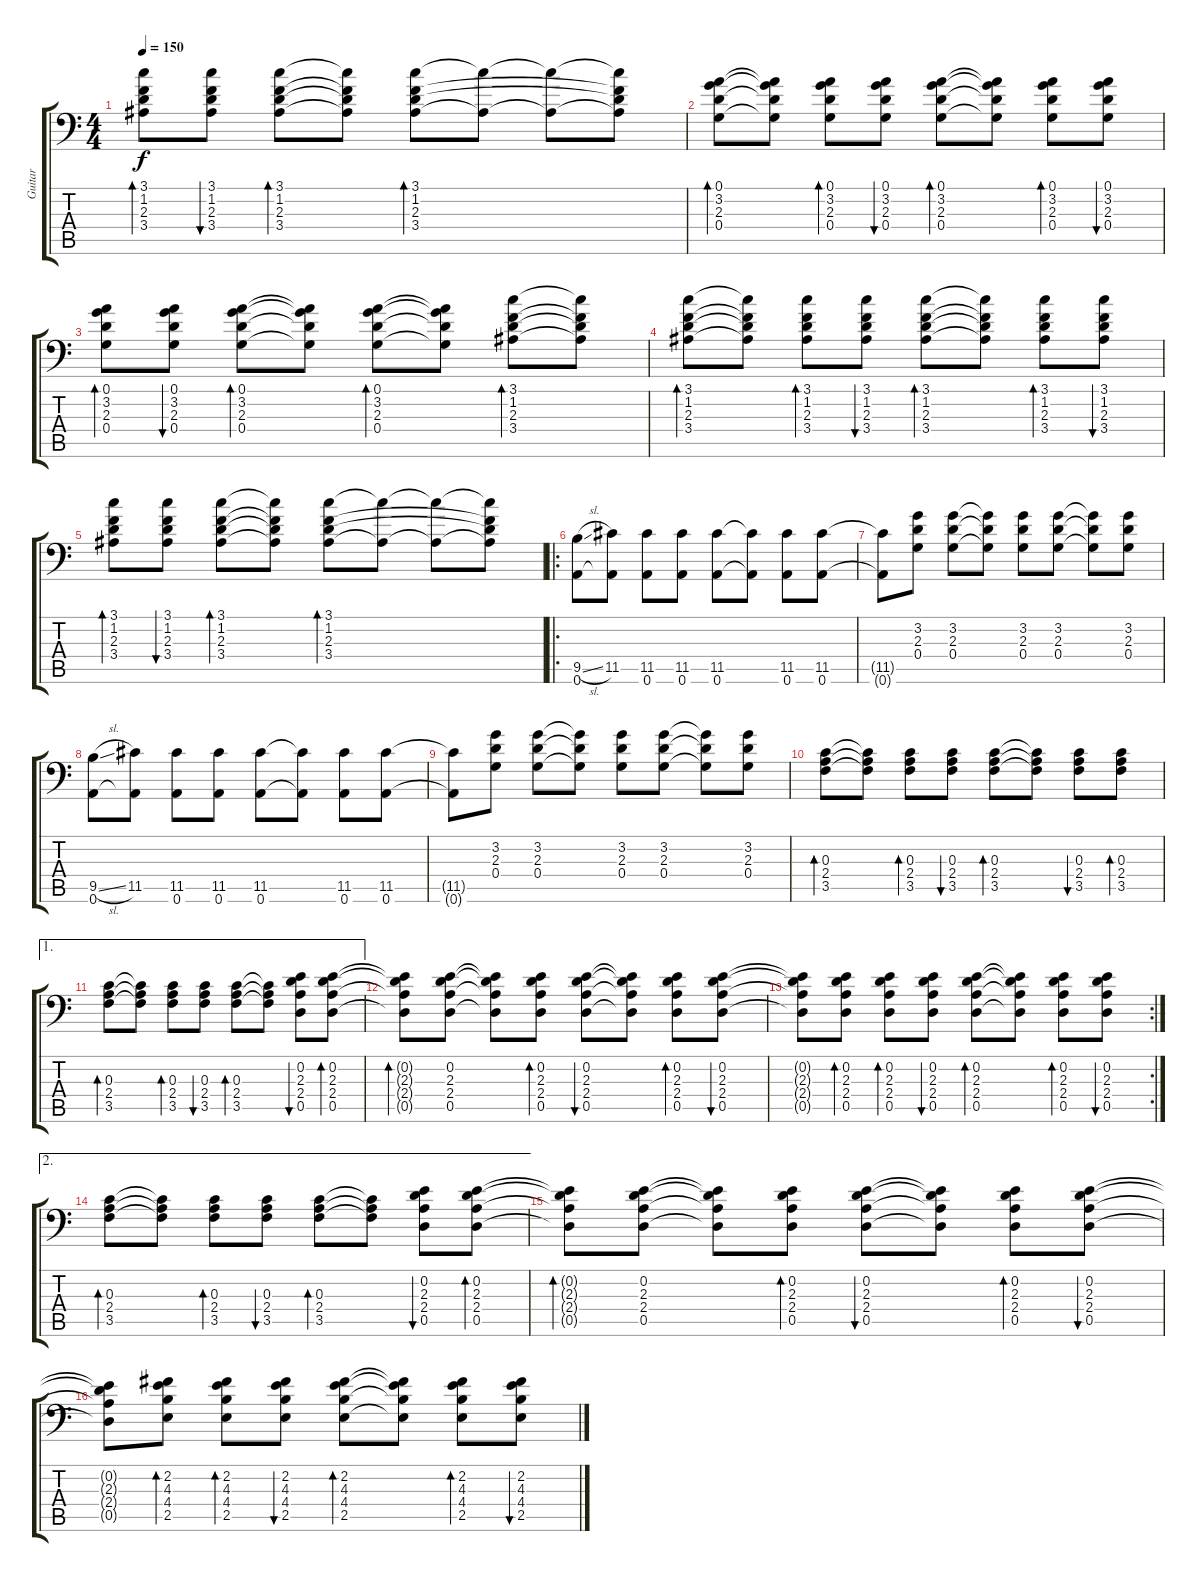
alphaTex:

\track ("Guitar" "Guitar") {instrument acousticguitarsteel}
\staff {score tabs}
\tuning (A3 E3 C3 G2 D2 A1) {hide}
\ts (4 4)
\tempo 150
\clef f4
\ks c
(3.1 1.2 2.3 3.4).8{bd 60 dy f} (3.1 1.2 2.3 3.4).8{bu 60} (3.1 1.2 2.3 3.4).8{bd 60} (3.1{t} 1.2{t} 2.3{t} 3.4{t}).8 (3.1 1.2 2.3 3.4).8{bd 60} (3.1{t} 3.4{t}).8 (3.1{t} 3.4{t}).8 (3.1{t} 1.2{t} 2.3{t} 3.4{t}).8 |
(0.1 3.2 2.3 0.4).8{bd 60 volume 9} (0.1{t} 3.2{t} 2.3{t} 0.4{t}).8 (0.1 3.2 2.3 0.4).8{bd 60} (0.1 3.2 2.3 0.4).8{bu 60} (0.1 3.2 2.3 0.4).8{bd 60} (0.1{t} 3.2{t} 2.3{t} 0.4{t}).8 (0.1 3.2 2.3 0.4).8{bd 60} (0.1 3.2 2.3 0.4).8{bu 60} |
(0.1 3.2 2.3 0.4).8{bd 60} (0.1 3.2 2.3 0.4).8{bu 60} (0.1 3.2 2.3 0.4).8{bd 60} (0.1{t} 3.2{t} 2.3{t} 0.4{t}).8 (0.1 3.2 2.3 0.4).8{bd 60} (0.1{t} 3.2{t} 2.3{t} 0.4{t}).8 (3.1 1.2 2.3 3.4).8{bd 60} (3.1{t} 1.2{t} 2.3{t} 3.4{t}).8 |
(3.1 1.2 2.3 3.4).8{bd 60} (3.1{t} 1.2{t} 2.3{t} 3.4{t}).8 (3.1 1.2 2.3 3.4).8{bd 60} (3.1 1.2 2.3 3.4).8{bu 60} (3.1 1.2 2.3 3.4).8{bd 60} (3.1{t} 1.2{t} 2.3{t} 3.4{t}).8 (3.1 1.2 2.3 3.4).8{bd 60} (3.1 1.2 2.3 3.4).8{bu 60} |
(3.1 1.2 2.3 3.4).8{bd 60} (3.1 1.2 2.3 3.4).8{bu 60} (3.1 1.2 2.3 3.4).8{bd 60} (3.1{t} 1.2{t} 2.3{t} 3.4{t}).8 (3.1 1.2 2.3 3.4).8{bd 60} (3.1{t} 3.4{t}).8 (3.1{t} 3.4{t}).8 (3.1{t} 1.2{t} 2.3{t} 3.4{t}).8 |
\ro
(9.5{sl} 0.6).8{volume 13} (11.5 0.6{t}).8 (11.5 0.6).8 (11.5 0.6).8 (11.5 0.6).8 (11.5{t} 0.6{t}).8 (11.5 0.6).8 (11.5 0.6).8 |
(11.5{t} 0.6{t}).8 (3.2 2.3 0.4).8 (3.2 2.3 0.4).8 (3.2{t} 2.3{t} 0.4{t}).8 (3.2 2.3 0.4).8 (3.2 2.3 0.4).8 (3.2{t} 2.3{t} 0.4{t}).8 (3.2 2.3 0.4).8 |
(9.5{sl} 0.6).8{volume 13} (11.5 0.6{t}).8 (11.5 0.6).8 (11.5 0.6).8 (11.5 0.6).8 (11.5{t} 0.6{t}).8 (11.5 0.6).8 (11.5 0.6).8 |
(11.5{t} 0.6{t}).8 (3.2 2.3 0.4).8 (3.2 2.3 0.4).8 (3.2{t} 2.3{t} 0.4{t}).8 (3.2 2.3 0.4).8 (3.2 2.3 0.4).8 (3.2{t} 2.3{t} 0.4{t}).8 (3.2 2.3 0.4).8 |
(0.3 2.4 3.5).8{bd 60 volume 11} (0.3{t} 2.4{t} 3.5{t}).8 (0.3 2.4 3.5).8{bd 60} (0.3 2.4 3.5).8{bu 60} (0.3 2.4 3.5).8{bd 60} (0.3{t} 2.4{t} 3.5{t}).8 (0.3 2.4 3.5).8{bu 60} (0.3 2.4 3.5).8{bd 60} |
\ae 1
(0.3 2.4 3.5).8{bd 60} (0.3{t} 2.4{t} 3.5{t}).8 (0.3 2.4 3.5).8{bd 60} (0.3 2.4 3.5).8{bu 60} (0.3 2.4 3.5).8{bd 60} (0.3{t} 2.4{t} 3.5{t}).8 (0.2 2.3 2.4 0.5).8{bu 60} (0.2 2.3 2.4 0.5).8{bd 60} |
(0.2{t} 2.3{t} 2.4{t} 0.5{t}).8{bd 60} (0.2 2.3 2.4 0.5).8 (0.2{t} 2.3{t} 2.4{t} 0.5{t}).8 (0.2 2.3 2.4 0.5).8{bd 60} (0.2 2.3 2.4 0.5).8{bu 60} (0.2{t} 2.3{t} 2.4{t} 0.5{t}).8 (0.2 2.3 2.4 0.5).8{bd 60} (0.2 2.3 2.4 0.5).8{bu 60} |
\rc 2
(0.2{t} 2.3{t} 2.4{t} 0.5{t}).8 (0.2 2.3 2.4 0.5).8{bd 60} (0.2 2.3 2.4 0.5).8{bd 60} (0.2 2.3 2.4 0.5).8{bu 60} (0.2 2.3 2.4 0.5).8{bd 60} (0.2{t} 2.3{t} 2.4{t} 0.5{t}).8 (0.2 2.3 2.4 0.5).8{bd 60} (0.2 2.3 2.4 0.5).8{bu 60} |
\ae 2
(0.3 2.4 3.5).8{bd 60} (0.3{t} 2.4{t} 3.5{t}).8 (0.3 2.4 3.5).8{bd 60} (0.3 2.4 3.5).8{bu 60} (0.3 2.4 3.5).8{bd 60} (0.3{t} 2.4{t} 3.5{t}).8 (0.2 2.3 2.4 0.5).8{bu 60} (0.2 2.3 2.4 0.5).8{bd 60} |
(0.2{t} 2.3{t} 2.4{t} 0.5{t}).8{bd 60} (0.2 2.3 2.4 0.5).8 (0.2{t} 2.3{t} 2.4{t} 0.5{t}).8 (0.2 2.3 2.4 0.5).8{bd 60} (0.2 2.3 2.4 0.5).8{bu 60} (0.2{t} 2.3{t} 2.4{t} 0.5{t}).8 (0.2 2.3 2.4 0.5).8{bd 60} (0.2 2.3 2.4 0.5).8{bu 60} |
(0.2{t} 2.3{t} 2.4{t} 0.5{t}).8 (2.2 4.3 4.4 2.5).8{bd 60} (2.2 4.3 4.4 2.5).8{bd 60} (2.2 4.3 4.4 2.5).8{bu 60} (2.2 4.3 4.4 2.5).8{bd 60} (2.2{t} 4.3{t} 4.4{t} 2.5{t}).8 (2.2 4.3 4.4 2.5).8{bd 60} (2.2 4.3 4.4 2.5).8{bu 60}
